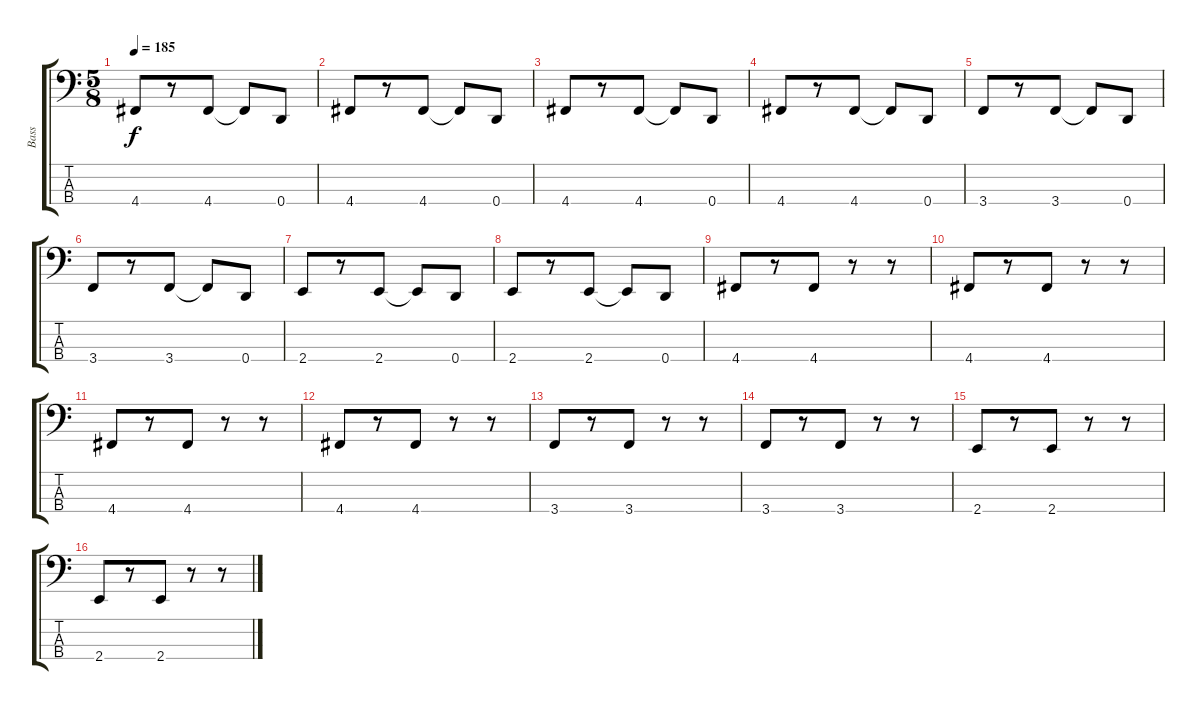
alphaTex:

\track ("Bass" "Bass") {instrument electricbassfinger}
\staff {score tabs}
\tuning (G2 D2 A1 D1) {hide}
\ts (5 8)
\tempo 185
\clef f4
\ks c
4.4.8{dy f} r.8 4.4.8 4.4{t}.8 0.4.8 |
4.4.8 r.8 4.4.8 4.4{t}.8 0.4.8 |
4.4.8 r.8 4.4.8 4.4{t}.8 0.4.8 |
4.4.8 r.8 4.4.8 4.4{t}.8 0.4.8 |
3.4.8 r.8 3.4.8 3.4{t}.8 0.4.8 |
3.4.8 r.8 3.4.8 3.4{t}.8 0.4.8 |
2.4.8 r.8 2.4.8 2.4{t}.8 0.4.8 |
2.4.8 r.8 2.4.8 2.4{t}.8 0.4.8 |
4.4.8 r.8 4.4.8 r.8 r.8 |
4.4.8 r.8 4.4.8 r.8 r.8 |
4.4.8 r.8 4.4.8 r.8 r.8 |
4.4.8 r.8 4.4.8 r.8 r.8 |
3.4.8 r.8 3.4.8 r.8 r.8 |
3.4.8 r.8 3.4.8 r.8 r.8 |
2.4.8 r.8 2.4.8 r.8 r.8 |
2.4.8 r.8 2.4.8 r.8 r.8
